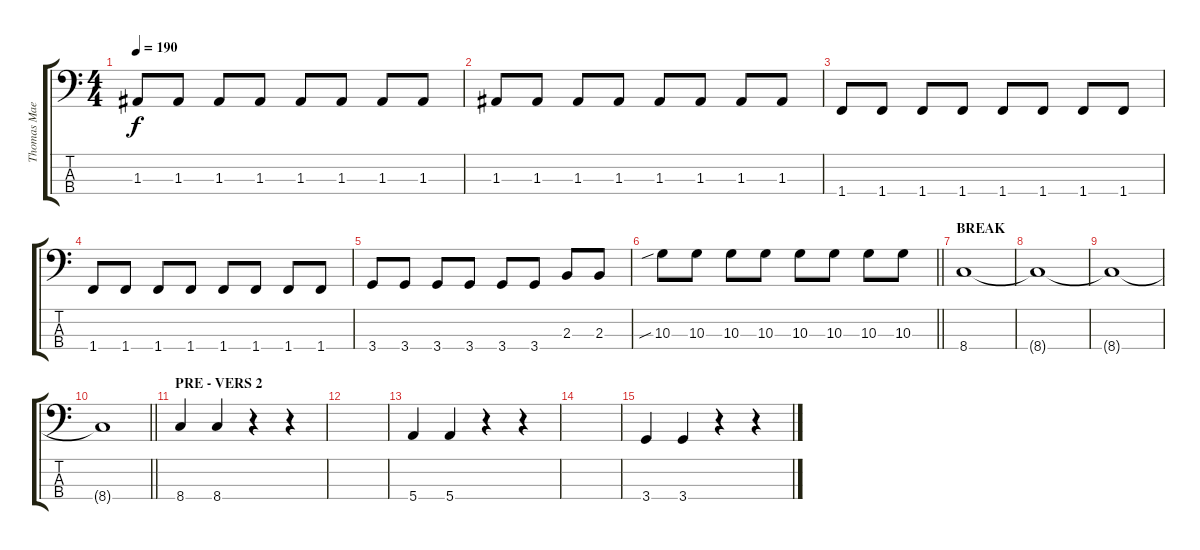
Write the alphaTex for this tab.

\track ("Thomas Maes" "Thomas Mae") {instrument electricbassfinger}
\staff {score tabs}
\tuning (G2 D2 A1 E1) {hide}
\ts (4 4)
\tempo 190
\clef f4
\ks c
1.3.8{dy f} 1.3.8 1.3.8 1.3.8 1.3.8 1.3.8 1.3.8 1.3.8 |
1.3.8 1.3.8 1.3.8 1.3.8 1.3.8 1.3.8 1.3.8 1.3.8 |
1.4.8 1.4.8 1.4.8 1.4.8 1.4.8 1.4.8 1.4.8 1.4.8 |
1.4.8 1.4.8 1.4.8 1.4.8 1.4.8 1.4.8 1.4.8 1.4.8 |
3.4.8 3.4.8 3.4.8 3.4.8 3.4.8 3.4.8 2.3.8 2.3.8 |
\barLineRight lightlight
10.3{sib}.8 10.3.8 10.3.8 10.3.8 10.3.8 10.3.8 10.3.8 10.3.8 |
\section ("" "BREAK")
8.4.1 |
8.4{t}.1 |
8.4{t}.1 |
\barLineRight lightlight
8.4{t}.1 |
\section ("" "PRE - VERS 2")
8.4.4 8.4.4 r.4 r.4 |
|
5.4.4 5.4.4 r.4 r.4 |
|
3.4.4 3.4.4 r.4 r.4
